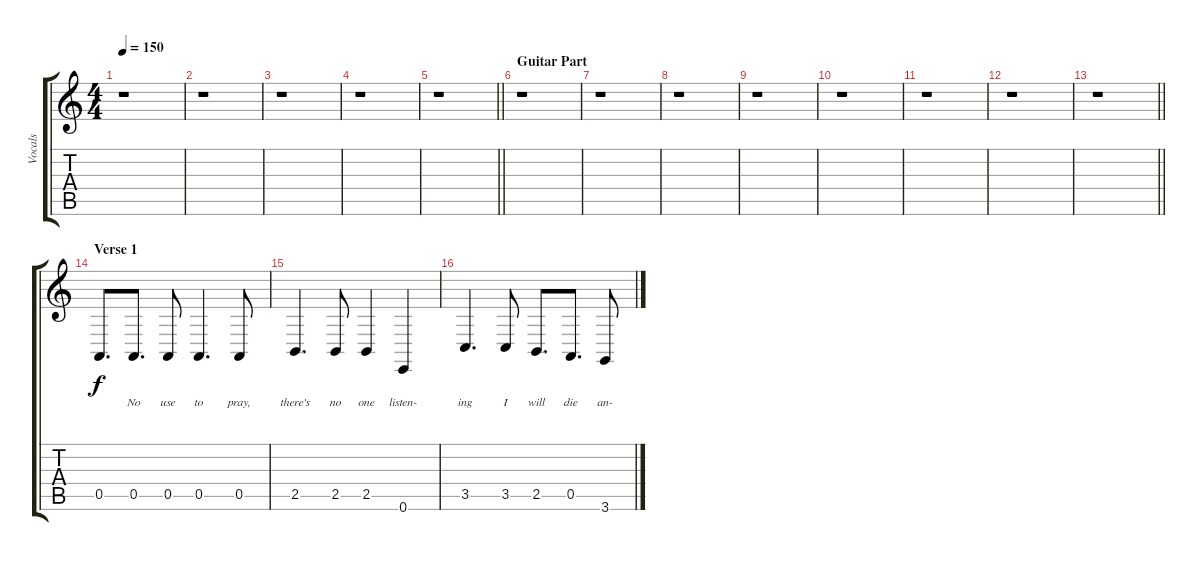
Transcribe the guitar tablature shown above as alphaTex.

\track ("Vocals" "Vocals") {instrument tenorsax}
\staff {score tabs}
\tuning (E4 B3 G3 D3 A2 E2) {hide}
\ts (4 4)
\tempo 150
\clef g2
\ks c
r.1{dy f} |
r.1 |
r.1 |
r.1 |
\barLineRight lightlight
r.1 |
\section ("" "Guitar Part")
r.1 |
r.1 |
r.1 |
r.1 |
r.1 |
r.1 |
r.1 |
\barLineRight lightlight
r.1 |
\section ("" "Verse 1")
0.5.8{d lyrics (0 "") lyrics (1 "") lyrics (2 "") lyrics (3 "") lyrics (4 "")} 0.5.8{d lyrics (0 "No") lyrics (1 "") lyrics (2 "") lyrics (3 "") lyrics (4 "")} 0.5.8{lyrics (0 "use") lyrics (1 "") lyrics (2 "") lyrics (3 "") lyrics (4 "")} 0.5.4{d lyrics (0 "to") lyrics (1 "") lyrics (2 "") lyrics (3 "") lyrics (4 "")} 0.5.8{lyrics (0 "pray,") lyrics (1 "") lyrics (2 "") lyrics (3 "") lyrics (4 "")} |
2.5.4{d lyrics (0 "there's") lyrics (1 "") lyrics (2 "") lyrics (3 "") lyrics (4 "")} 2.5.8{lyrics (0 "no") lyrics (1 "") lyrics (2 "") lyrics (3 "") lyrics (4 "")} 2.5.4{lyrics (0 "one") lyrics (1 "") lyrics (2 "") lyrics (3 "") lyrics (4 "")} 0.6.4{lyrics (0 "listen-") lyrics (1 "") lyrics (2 "") lyrics (3 "") lyrics (4 "")} |
3.5.4{d lyrics (0 "ing") lyrics (1 "") lyrics (2 "") lyrics (3 "") lyrics (4 "")} 3.5.8{lyrics (0 "I") lyrics (1 "") lyrics (2 "") lyrics (3 "") lyrics (4 "")} 2.5.8{d lyrics (0 "will") lyrics (1 "") lyrics (2 "") lyrics (3 "") lyrics (4 "")} 0.5.8{d lyrics (0 "die") lyrics (1 "") lyrics (2 "") lyrics (3 "") lyrics (4 "")} 3.6.8{lyrics (0 "an-") lyrics (1 "") lyrics (2 "") lyrics (3 "") lyrics (4 "")}
